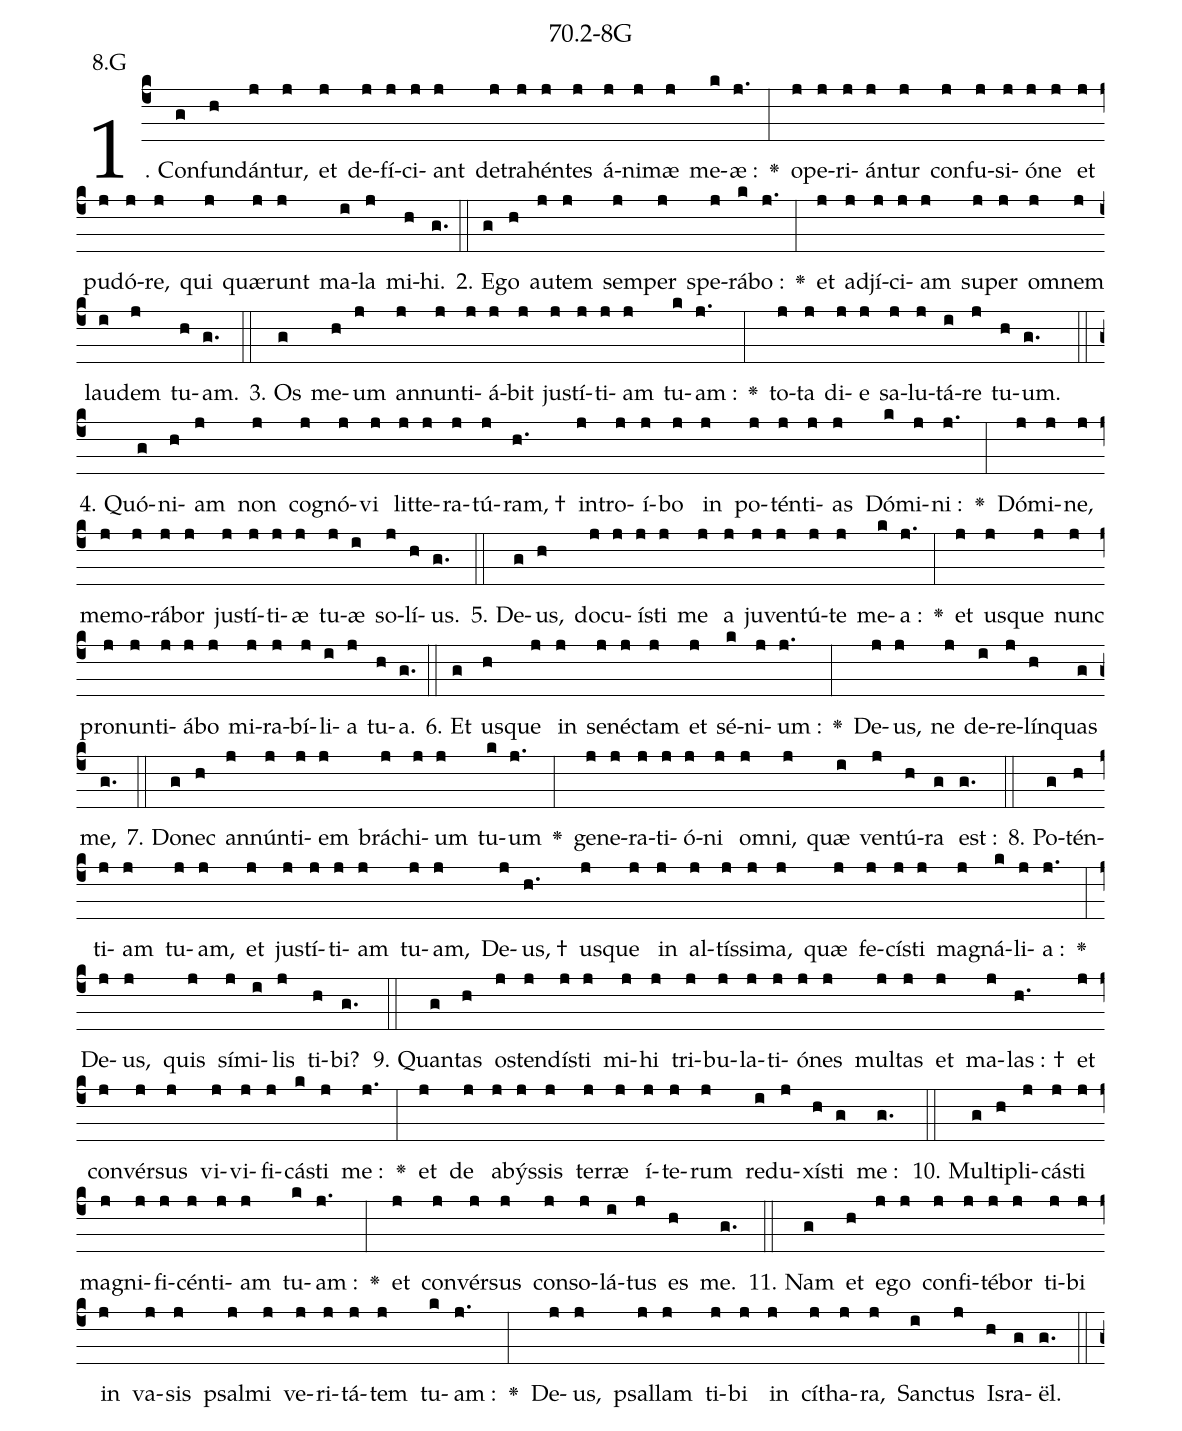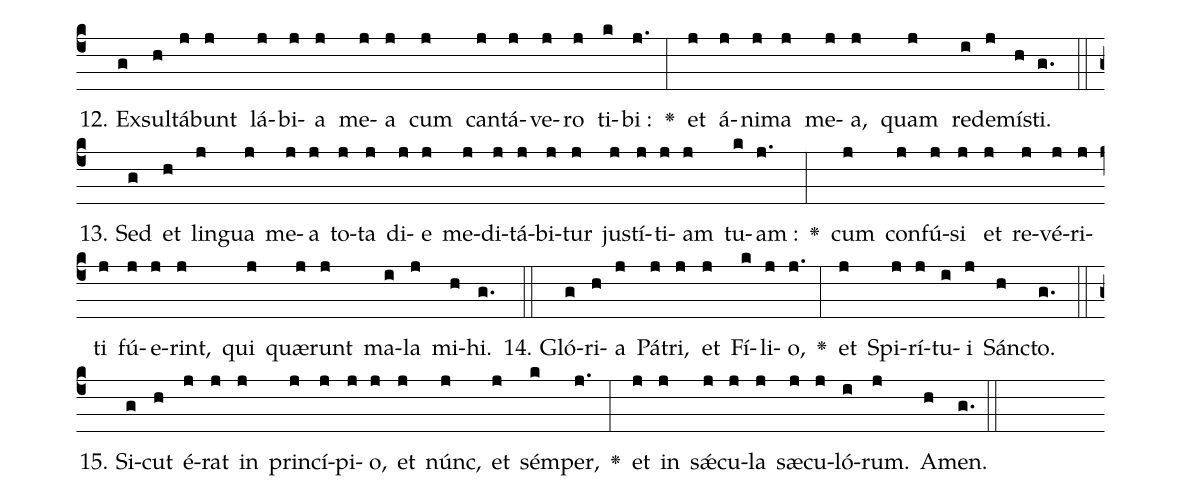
name: 70.2-8G;
annotation: 8.G;
%%
(c4)1. Con(g)fun(h)dán(j)tur,(j) et(j) de(j)fí(j)ci(j)ant(j) de(j)tra(j)hén(j)tes(j) á(j)ni(j)mæ(j) me(k)æ :(j.) <v>\greheightstar</v>(:) o(j)pe(j)ri(j)án(j)tur(j) con(j)fu(j)si(j)ó(j)ne(j) et(j) pu(j)dó(j)re,(j) qui(j) quæ(j)runt(j) ma(i)la(j) mi(h)hi.(g.) (::)
2. E(g)go(h) au(j)tem(j) sem(j)per(j) spe(j)rá(k)bo :(j.) <v>\greheightstar</v>(:) et(j) ad(j)jí(j)ci(j)am(j) su(j)per(j) om(j)nem(j) lau(i)dem(j) tu(h)am.(g.) (::)
3. Os(g) me(h)um(j) an(j)nun(j)ti(j)á(j)bit(j) ju(j)stí(j)ti(j)am(j) tu(k)am :(j.) <v>\greheightstar</v>(:) to(j)ta(j) di(j)e(j) sa(j)lu(j)tá(i)re(j) tu(h)um.(g.) (::)
4. Quó(g)ni(h)am(j) non(j) co(j)gnó(j)vi(j) lit(j)te(j)ra(j)tú(j)ram, †(h.) in(j)tro(j)í(j)bo(j) in(j) po(j)tén(j)ti(j)as(j) Dó(k)mi(j)ni :(j.) <v>\greheightstar</v>(:) Dó(j)mi(j)ne,(j) me(j)mo(j)rá(j)bor(j) ju(j)stí(j)ti(j)æ(j) tu(j)æ(i) so(j)lí(h)us.(g.) (::)
5. De(g)us,(h) do(j)cu(j)í(j)sti(j) me(j) a(j) ju(j)ven(j)tú(j)te(j) me(k)a :(j.) <v>\greheightstar</v>(:) et(j) us(j)que(j) nunc(j) pro(j)nun(j)ti(j)á(j)bo(j) mi(j)ra(j)bí(j)li(i)a(j) tu(h)a.(g.) (::)
6. Et(g) us(h)que(j) in(j) se(j)né(j)ctam(j) et(j) sé(k)ni(j)um :(j.) <v>\greheightstar</v>(:) De(j)us,(j) ne(j) de(i)re(j)lín(h)quas(g) me,(g.) (::)
7. Do(g)nec(h) an(j)nún(j)ti(j)em(j) brá(j)chi(j)um(j) tu(k)um(j.) <v>\greheightstar</v>(:) ge(j)ne(j)ra(j)ti(j)ó(j)ni(j) om(j)ni,(j) quæ(i) ven(j)tú(h)ra(g) est :(g.) (::)
8. Po(g)tén(h)ti(j)am(j) tu(j)am,(j) et(j) ju(j)stí(j)ti(j)am(j) tu(j)am,(j) De(j)us, †(h.) us(j)que(j) in(j) al(j)tís(j)si(j)ma,(j) quæ(j) fe(j)cí(j)sti(j) ma(j)gná(k)li(j)a :(j.) <v>\greheightstar</v>(:) De(j)us,(j) quis(j) sí(j)mi(i)lis(j) ti(h)bi?(g.) (::)
9. Quan(g)tas(h) o(j)sten(j)dí(j)sti(j) mi(j)hi(j) tri(j)bu(j)la(j)ti(j)ó(j)nes(j) mul(j)tas(j) et(j) ma(j)las : †(h.) et(j) con(j)vér(j)sus(j) vi(j)vi(j)fi(j)cá(k)sti(j) me :(j.) <v>\greheightstar</v>(:) et(j) de(j) a(j)býs(j)sis(j) ter(j)ræ(j) í(j)te(j)rum(j) red(i)u(j)xí(h)sti(g) me :(g.) (::)
10. Mul(g)ti(h)pli(j)cá(j)sti(j) ma(j)gni(j)fi(j)cén(j)ti(j)am(j) tu(k)am :(j.) <v>\greheightstar</v>(:) et(j) con(j)vér(j)sus(j) con(j)so(j)lá(i)tus(j) es(h) me.(g.) (::)
11. Nam(g) et(h) e(j)go(j) con(j)fi(j)té(j)bor(j) ti(j)bi(j) in(j) va(j)sis(j) psal(j)mi(j) ve(j)ri(j)tá(j)tem(j) tu(k)am :(j.) <v>\greheightstar</v>(:) De(j)us,(j) psal(j)lam(j) ti(j)bi(j) in(j) cí(j)tha(j)ra,(j) San(i)ctus(j) Is(h)ra(g)ël.(g.) (::)
12. Ex(g)sul(h)tá(j)bunt(j) lá(j)bi(j)a(j) me(j)a(j) cum(j) can(j)tá(j)ve(j)ro(j) ti(k)bi :(j.) <v>\greheightstar</v>(:) et(j) á(j)ni(j)ma(j) me(j)a,(j) quam(j) red(i)e(j)mí(h)sti.(g.) (::)
13. Sed(g) et(h) lin(j)gua(j) me(j)a(j) to(j)ta(j) di(j)e(j) me(j)di(j)tá(j)bi(j)tur(j) ju(j)stí(j)ti(j)am(j) tu(k)am :(j.) <v>\greheightstar</v>(:) cum(j) con(j)fú(j)si(j) et(j) re(j)vé(j)ri(j)ti(j) fú(j)e(j)rint,(j) qui(j) quæ(j)runt(j) ma(i)la(j) mi(h)hi.(g.) (::)
14. Gló(g)ri(h)a(j) Pá(j)tri,(j) et(j) Fí(k)li(j)o,(j.) <v>\greheightstar</v>(:) et(j) Spi(j)rí(j)tu(i)i(j) Sán(h)cto.(g.) (::)
15. Si(g)cut(h) é(j)rat(j) in(j) prin(j)cí(j)pi(j)o,(j) et(j) núnc,(j) et(j) sém(k)per,(j.) <v>\greheightstar</v>(:) et(j) in(j) sǽ(j)cu(j)la(j) sæ(j)cu(j)ló(i)rum.(j) A(h)men.(g.) (::)
